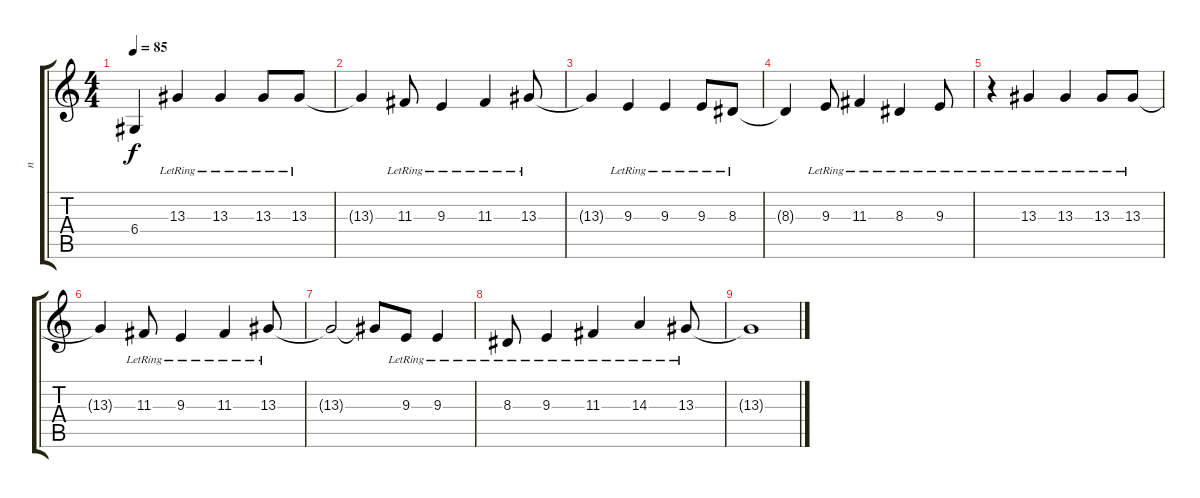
\track ("n" "n") {instrument acousticgrandpiano}
\staff {score tabs}
\tuning (E4 B3 G3 D3 A2 E2) {hide}
\ts (4 4)
\tempo 85
\clef g2
\ks c
6.4{t}.4{dy f} 13.3{lr}.4 13.3{lr}.4 13.3{lr}.8 13.3{lr}.8 |
13.3{t}.4 11.3{lr}.8 9.3{lr}.4 11.3{lr}.4 13.3{lr}.8 |
13.3{t}.4 9.3{lr}.4 9.3{lr}.4 9.3{lr}.8 8.3{lr}.8 |
8.3{t}.4 9.3{lr}.8 11.3{lr}.4 8.3{lr}.4 9.3{lr}.8 |
r.4 13.3{lr}.4 13.3{lr}.4 13.3{lr}.8 13.3{lr}.8 |
13.3{t}.4 11.3{lr}.8 9.3{lr}.4 11.3{lr}.4 13.3{lr}.8 |
13.3{t}.2 13.3{t}.8 9.3{lr}.8 9.3{lr}.4 |
8.3{lr}.8 9.3{lr}.4 11.3{lr}.4 14.3{lr}.4 13.3{lr}.8 |
13.3{t}.1
